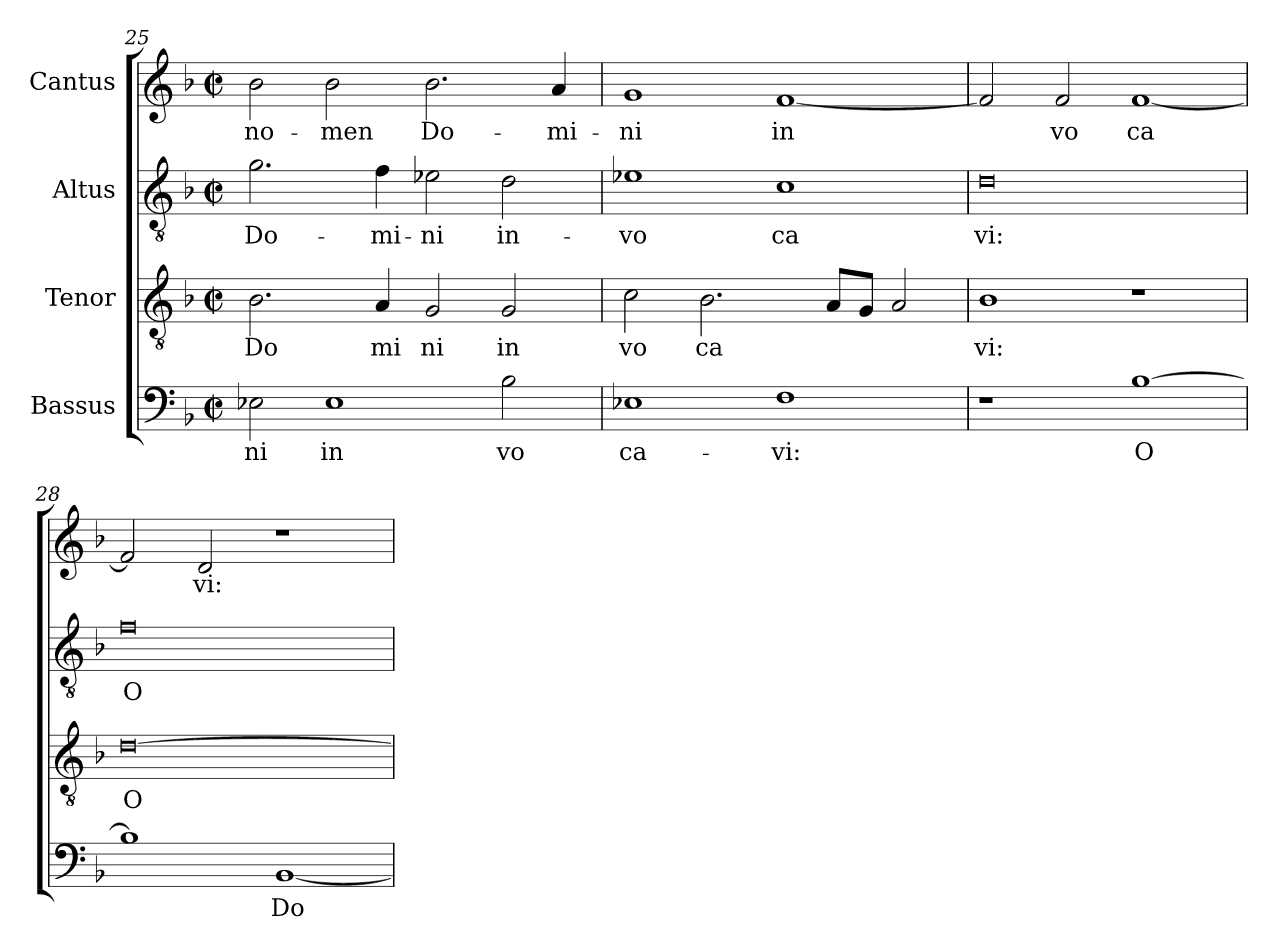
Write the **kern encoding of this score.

**kern	**text	**kern	**text	**kern	**text	**kern	**text
*part4	*part4	*part3	*part3	*part2	*part2	*part1	*part1
*staff4	*staff4	*staff3	*staff3	*staff2	*staff2	*staff1	*staff1
*I"Bassus	*	*I"Tenor	*	*I"Altus	*	*I"Cantus	*
*clefF4	*	*clefGv2	*	*clefGv2	*	*clefG2	*
*k[b-]	*	*k[b-]	*	*k[b-]	*	*k[b-]	*
*F:	*	*F:	*	*F:	*	*F:	*
*M2/2	*	*M2/2	*	*M2/2	*	*M2/2	*
*met(c|)	*	*met(c|)	*	*met(c|)	*	*met(c|)	*
=25	=25	=25	=25	=25	=25	=25	=25
!	!LO:LY:b:cj	!	!LO:LY:b:cj	!	!LO:LY:b:cj	!	!LO:LY:b:cj
2E-X\	ni	2.B-\	Do	2.g\	Do-	2b-\	no-
!	!LO:LY:b:cj	!	!	!	!	!	!LO:LY:b:cj
1E-	in	.	.	.	.	2b-\	-men
!	!	!	!LO:LY:b:cj	!	!LO:LY:b:cj	!	!
.	.	4A/	mi	4f\	-mi-	.	.
!	!	!	!LO:LY:b:cj	!	!LO:LY:b:cj	!	!LO:LY:b:cj
.	.	2G/	ni	2e-X\	-ni	2.b-\	Do-
!	!LO:LY:b:cj	!	!LO:LY:b:cj	!	!LO:LY:b:cj	!	!
2B-\	vo	2G/	in	2d\	in-	.	.
!	!	!	!	!	!	!	!LO:LY:b:cj
.	.	.	.	.	.	4a/	-mi-
!!LO:PB:g=z
=26	=26	=26	=26	=26	=26	=26	=26
!	!LO:LY:b:cj	!	!LO:LY:b:cj	!	!LO:LY:b:cj	!	!LO:LY:b:cj
1E-	ca-	2c\	vo	1e-	-vo	1g	-ni
!	!	!	!LO:LY:b:cj	!	!	!	!
.	.	2.B-\	ca	.	.	.	.
!	!LO:LY:b:cj	!	!	!	!LO:LY:b:cj	!	!LO:LY:b:cj
1F	-vi:	.	.	1c	ca	[<1f	in
.	.	8A/L	.	.	.	.	.
.	.	8G/J	.	.	.	.	.
.	.	2A/	.	.	.	.	.
=27	=27	=27	=27	=27	=27	=27	=27
!	!	!	!LO:LY:b:cj	!	!LO:LY:b:cj	!	!
1r	.	1B-	vi:	0d	vi:	2f/]	.
!	!	!	!	!	!	!	!LO:LY:b:cj
.	.	.	.	.	.	2f/	vo
!	!LO:LY:b:cj	!	!	!	!	!	!LO:LY:b:cj
[>1B-	O	1r	.	.	.	[<1f	ca
=28	=28	=28	=28	=28	=28	=28	=28
!	!	!	!LO:LY:b:cj	!	!LO:LY:b:cj	!	!
1B-]	.	[>0d	O	0f	O	2f/]	.
!	!	!	!	!	!	!	!LO:LY:b:cj
.	.	.	.	.	.	2d/	vi:
!	!LO:LY:b:cj	!	!	!	!	!	!
[<1BB-	Do-	.	.	.	.	1r	.
=	=	=	=	=	=	=	=
*-	*-	*-	*-	*-	*-	*-	*-
